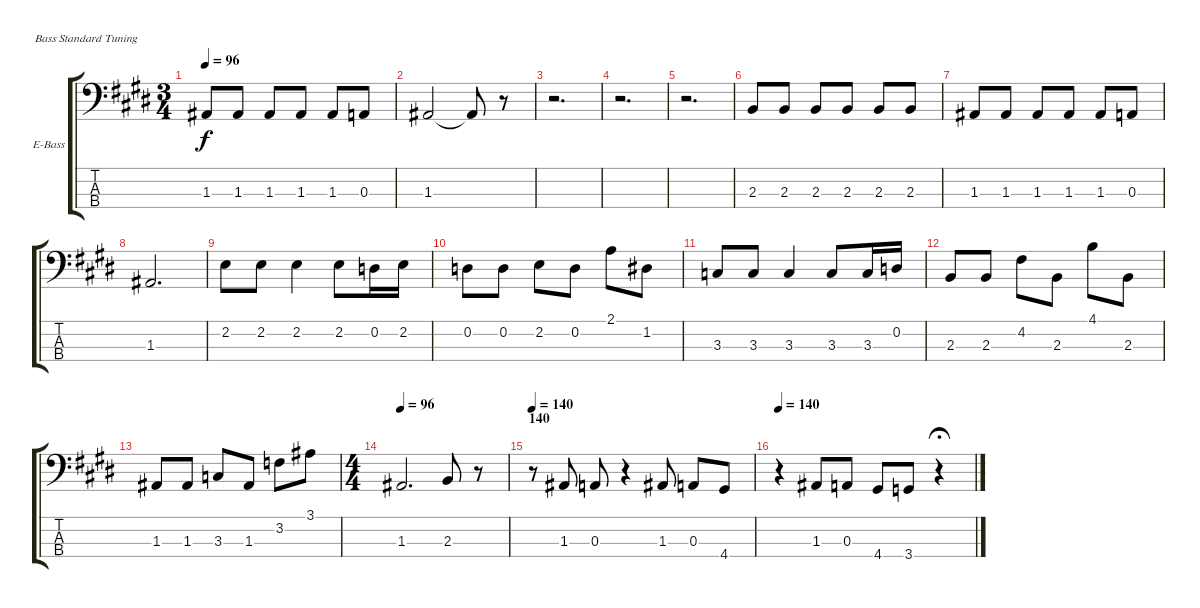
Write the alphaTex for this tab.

\bracketExtendMode groupsimilarinstruments
\firstSystemTrackNameOrientation horizontal
\otherSystemsTrackNameOrientation horizontal
\track ("Bass" "E-Bass") {instrument electricbasspick}
\staff {score tabs}
\tuning (G2 D2 A1 E1)
\ts (3 4)
\tempo 96
\clef f4
\scale
1.07818
\ks e
1.3.8{dy f} 1.3.8 1.3.8 1.3.8 1.3.8 0.3.8 |
\scale
0.921816 1.3.2 1.3{t}.8 r.8 |
\scale
1.07818 r.2{d} |
\scale
0.921816 r.2{d} |
\scale
1.07818 r.2{d} |
\scale
0.921816 2.3.8 2.3.8 2.3.8 2.3.8 2.3.8 2.3.8 |
\scale
1.07818 1.3.8 1.3.8 1.3.8 1.3.8 1.3.8 0.3.8 |
\scale
0.921816 1.3.2{d} |
\scale
1.07818 2.2.8 2.2.8 2.2.4 2.2.8 0.2.16 2.2.16 |
\scale
0.921816 0.2.8 0.2.8 2.2.8 0.2.8 2.1.8 1.2.8 |
\scale
1.07818 3.3.8 3.3.8 3.3.4 3.3.8 3.3.16 0.2.16 |
\scale
0.921816 2.3.8 2.3.8 4.2.8 2.3.8 4.1.8 2.3.8 |
\scale
1.07818 1.3.8 1.3.8 3.3.8 1.3.8 3.2.8 3.1.8 |
\ts (4 4)
\tempo 96
\scale
0.921816 1.3.2{d} 2.3.8 r.8 |
\section ("" "140")
\tempo 140
\scale
1.07818 r.8 1.3.8 0.3.8 r.4 1.3.8 0.3.8 4.4.8 |
\tempo 140
\scale
0.921816 r.4 1.3.8 0.3.8 4.4.8 3.4.8 r.4{fermata (medium 0.41)}
